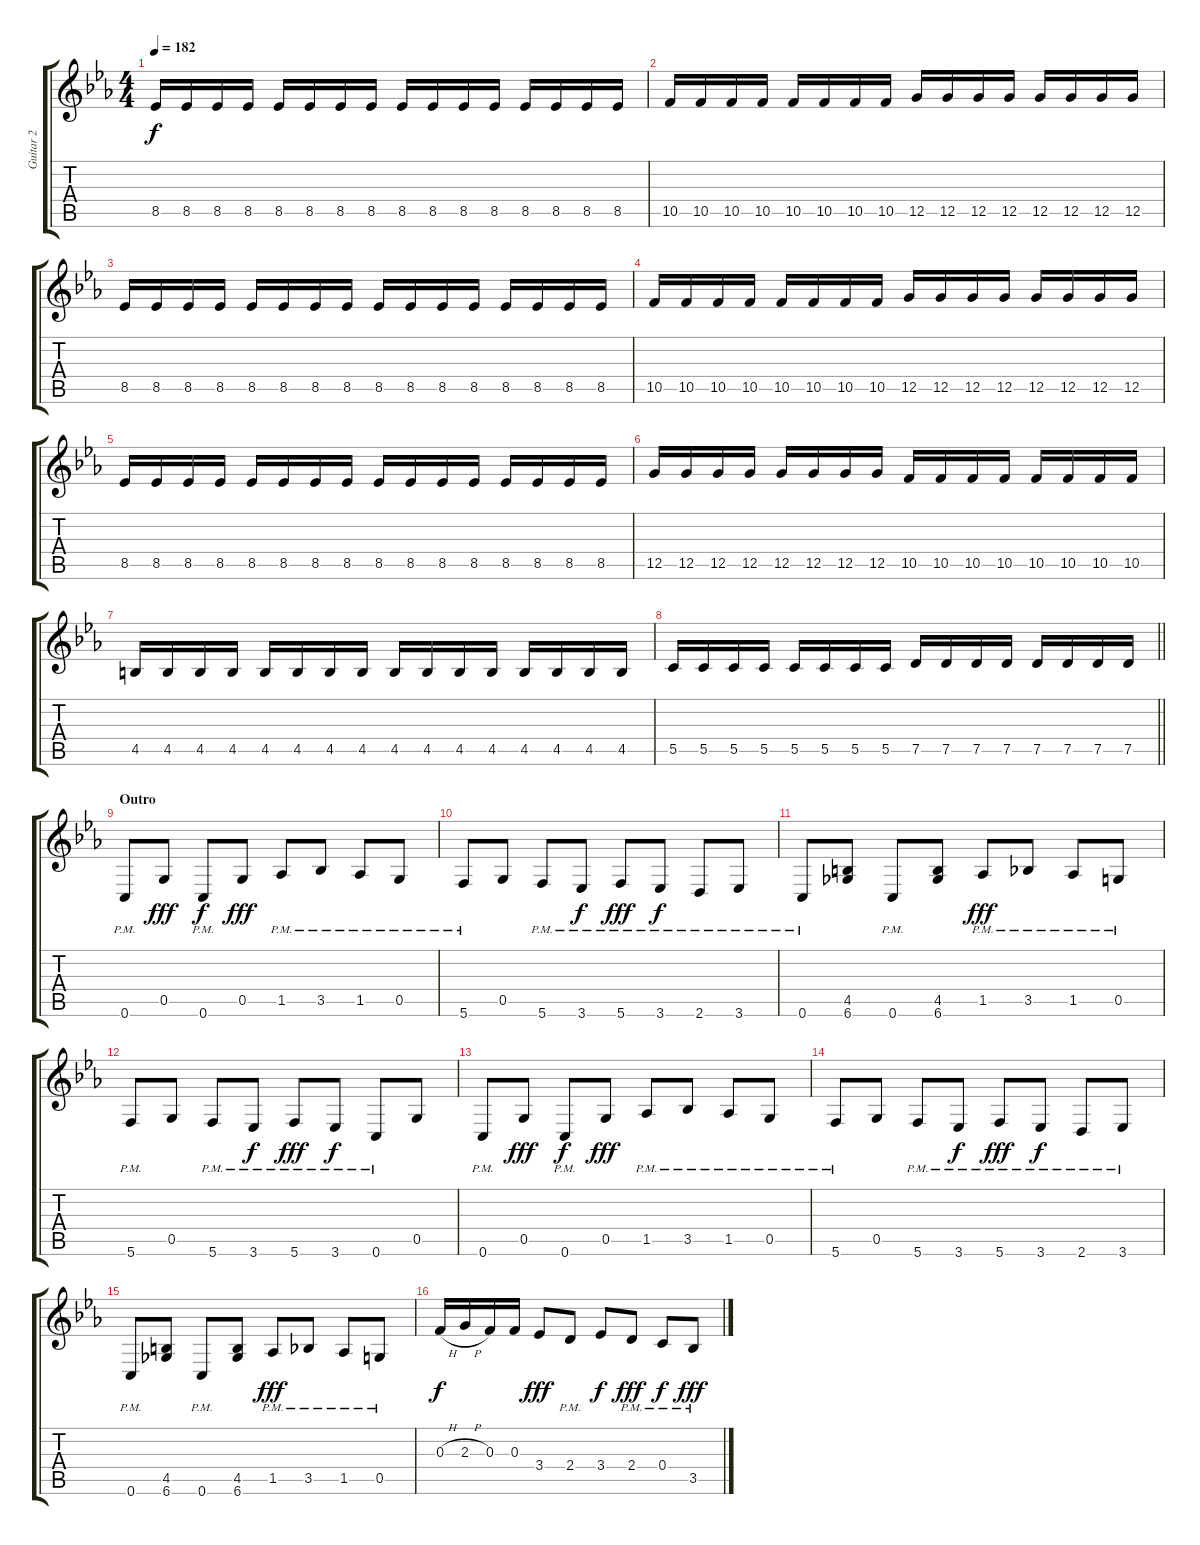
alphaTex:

\track ("Guitar 2" "Guitar 2") {instrument distortionguitar}
\staff {score tabs}
\tuning (D4 A3 F3 C3 G2 C2) {hide}
\ts (4 4)
\tempo 182
\clef g2
\ks cminor
8.5.16{dy f} 8.5.16 8.5.16 8.5.16 8.5.16 8.5.16 8.5.16 8.5.16 8.5.16 8.5.16 8.5.16 8.5.16 8.5.16 8.5.16 8.5.16 8.5.16 |
10.5.16 10.5.16 10.5.16 10.5.16 10.5.16 10.5.16 10.5.16 10.5.16 12.5.16 12.5.16 12.5.16 12.5.16 12.5.16 12.5.16 12.5.16 12.5.16 |
8.5.16 8.5.16 8.5.16 8.5.16 8.5.16 8.5.16 8.5.16 8.5.16 8.5.16 8.5.16 8.5.16 8.5.16 8.5.16 8.5.16 8.5.16 8.5.16 |
10.5.16 10.5.16 10.5.16 10.5.16 10.5.16 10.5.16 10.5.16 10.5.16 12.5.16 12.5.16 12.5.16 12.5.16 12.5.16 12.5.16 12.5.16 12.5.16 |
8.5.16 8.5.16 8.5.16 8.5.16 8.5.16 8.5.16 8.5.16 8.5.16 8.5.16 8.5.16 8.5.16 8.5.16 8.5.16 8.5.16 8.5.16 8.5.16 |
12.5.16 12.5.16 12.5.16 12.5.16 12.5.16 12.5.16 12.5.16 12.5.16 10.5.16 10.5.16 10.5.16 10.5.16 10.5.16 10.5.16 10.5.16 10.5.16 |
4.5.16 4.5.16 4.5.16 4.5.16 4.5.16 4.5.16 4.5.16 4.5.16 4.5.16 4.5.16 4.5.16 4.5.16 4.5.16 4.5.16 4.5.16 4.5.16 |
\barLineRight lightlight
5.5.16 5.5.16 5.5.16 5.5.16 5.5.16 5.5.16 5.5.16 5.5.16 7.5.16 7.5.16 7.5.16 7.5.16 7.5.16 7.5.16 7.5.16 7.5.16 |
\section ("" "Outro")
0.6{pm}.8 0.5.8{dy fff} 0.6{pm}.8{dy f} 0.5.8{dy fff} 1.5{pm}.8 3.5{pm}.8 1.5{pm}.8 0.5{pm}.8 |
5.6{pm}.8 0.5.8 5.6{pm}.8 3.6{pm}.8{dy f} 5.6{pm}.8{dy fff} 3.6{pm}.8{dy f} 2.6{pm}.8 3.6{pm}.8 |
0.6{pm}.8 (4.5 6.6).8 0.6{pm}.8 (4.5 6.6).8 1.5{pm}.8{dy fff} 3.5{pm}.8 1.5{pm}.8 0.5{pm}.8 |
5.6{pm}.8 0.5.8 5.6{pm}.8 3.6{pm}.8{dy f} 5.6{pm}.8{dy fff} 3.6{pm}.8{dy f} 0.6{pm}.8 0.5.8 |
0.6{pm}.8 0.5.8{dy fff} 0.6{pm}.8{dy f} 0.5.8{dy fff} 1.5{pm}.8 3.5{pm}.8 1.5{pm}.8 0.5{pm}.8 |
5.6{pm}.8 0.5.8 5.6{pm}.8 3.6{pm}.8{dy f} 5.6{pm}.8{dy fff} 3.6{pm}.8{dy f} 2.6{pm}.8 3.6{pm}.8 |
0.6{pm}.8 (4.5 6.6).8 0.6{pm}.8 (4.5 6.6).8 1.5{pm}.8{dy fff} 3.5{pm}.8 1.5{pm}.8 0.5{pm}.8 |
0.3{h}.16{dy f} 2.3{h}.16 0.3.16 0.3.16 3.4.8{dy fff} 2.4{pm}.8 3.4.8{dy f} 2.4{pm}.8{dy fff} 0.4{pm}.8{dy f} 3.5{pm}.8{dy fff}
